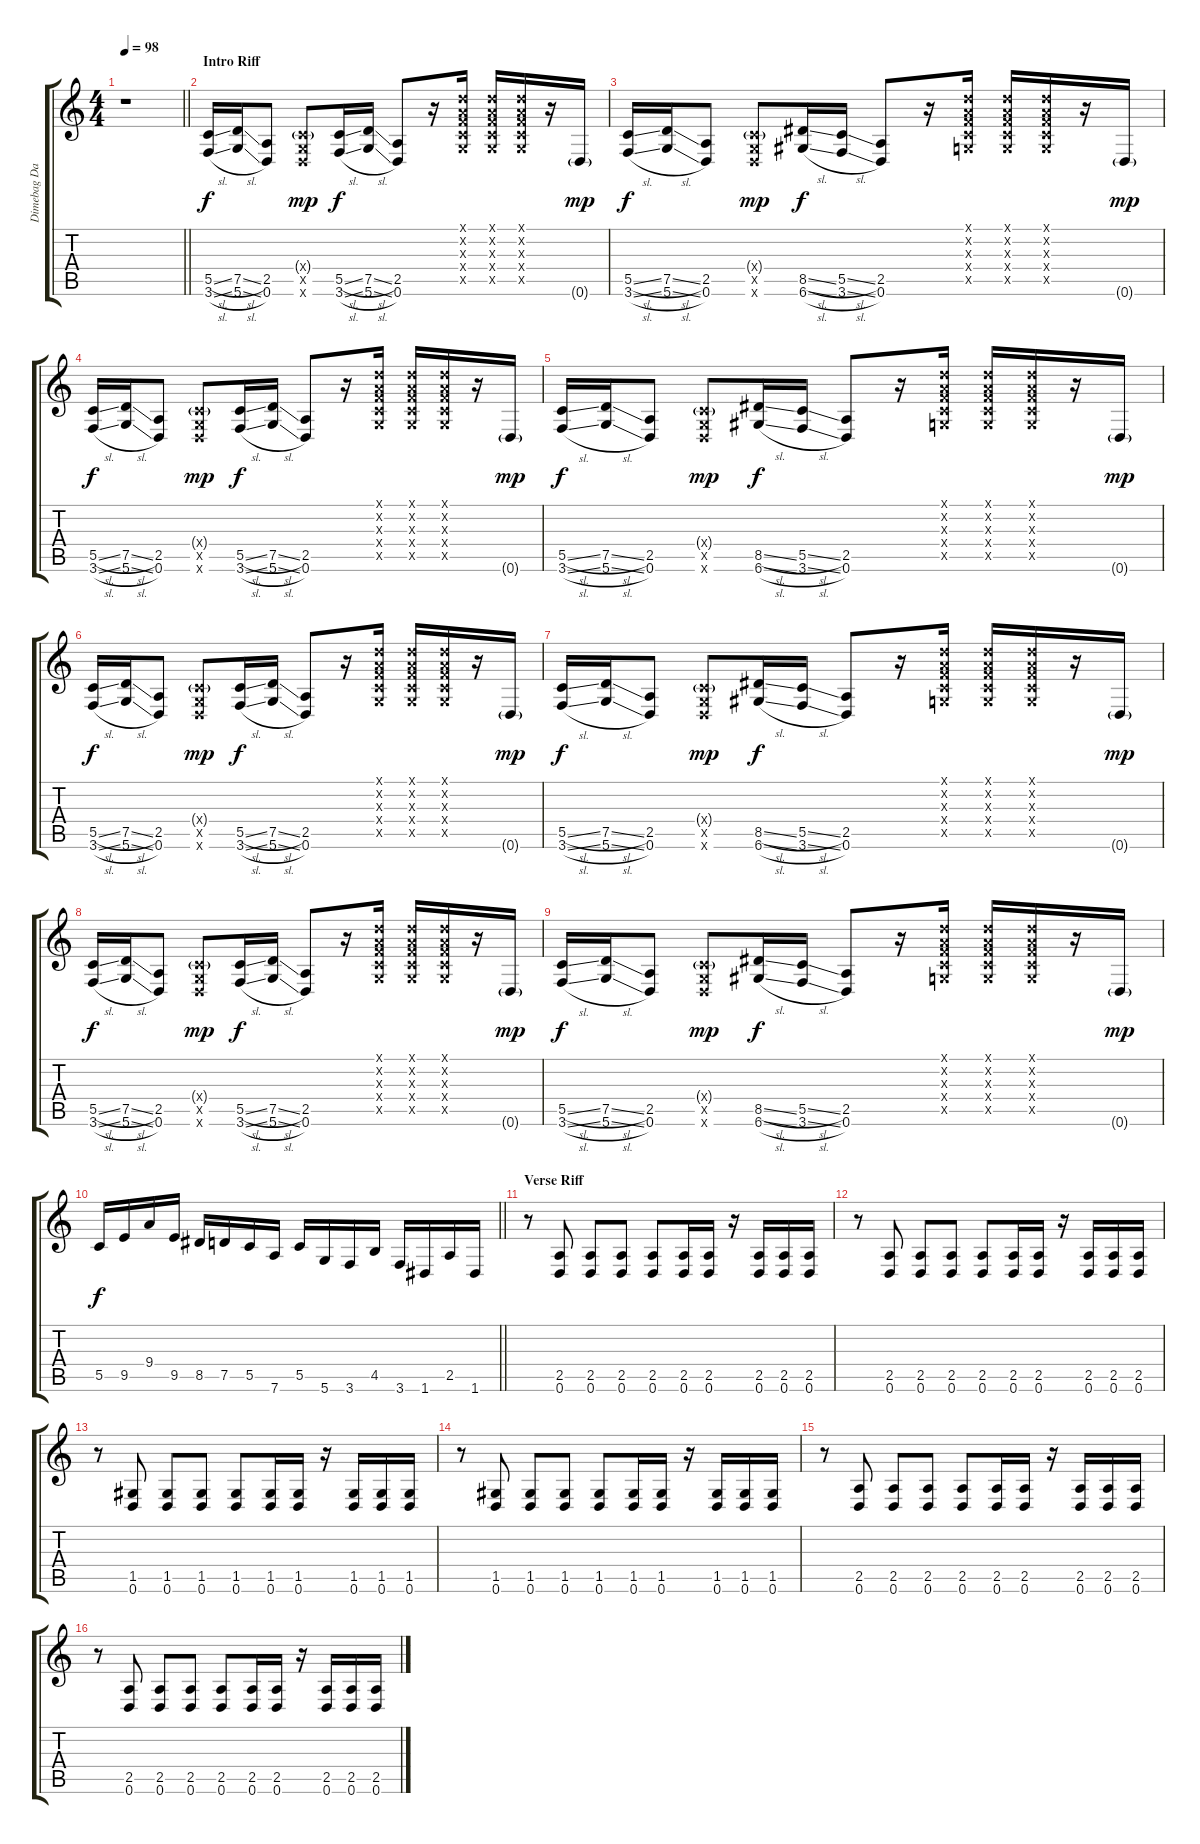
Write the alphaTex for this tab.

\track ("Dimebag Darrell" "Dimebag Da") {instrument distortionguitar}
\staff {score tabs}
\tuning (D4 A3 F3 C3 G2 D2) {hide}
\ts (4 4)
\tempo 98
\clef g2
\barLineRight lightlight
\ks c
r.1{dy f instrument distortionguitar} |
\section ("" "Intro Riff")
(5.5{sl} 3.6{sl}).16 (7.5{sl} 5.6{sl}).16 (2.5 0.6).8 (0.4{g x} 0.5{x} 0.6{x}).8{dy mp} (5.5{sl} 3.6{sl}).16{dy f} (7.5{sl} 5.6{sl}).16 (2.5 0.6).8 r.16 (0.1{x} 0.2{x} 0.3{x} 0.4{x} 0.5{x}).16 (0.1{x} 0.2{x} 0.3{x} 0.4{x} 0.5{x}).16 (0.1{x} 0.2{x} 0.3{x} 0.4{x} 0.5{x}).16 r.16 0.6{g}.16{dy mp} |
(5.5{sl} 3.6{sl}).16{dy f} (7.5{sl} 5.6{sl}).16 (2.5 0.6).8 (0.4{g x} 0.5{x} 0.6{x}).8{dy mp} (8.5{sl} 6.6{sl}).16{dy f} (5.5{sl} 3.6{sl}).16 (2.5 0.6).8 r.16 (0.1{x} 0.2{x} 0.3{x} 0.4{x} 0.5{x}).16 (0.1{x} 0.2{x} 0.3{x} 0.4{x} 0.5{x}).16 (0.1{x} 0.2{x} 0.3{x} 0.4{x} 0.5{x}).16 r.16 0.6{g}.16{dy mp} |
(5.5{sl} 3.6{sl}).16{dy f} (7.5{sl} 5.6{sl}).16 (2.5 0.6).8 (0.4{g x} 0.5{x} 0.6{x}).8{dy mp} (5.5{sl} 3.6{sl}).16{dy f} (7.5{sl} 5.6{sl}).16 (2.5 0.6).8 r.16 (0.1{x} 0.2{x} 0.3{x} 0.4{x} 0.5{x}).16 (0.1{x} 0.2{x} 0.3{x} 0.4{x} 0.5{x}).16 (0.1{x} 0.2{x} 0.3{x} 0.4{x} 0.5{x}).16 r.16 0.6{g}.16{dy mp} |
(5.5{sl} 3.6{sl}).16{dy f} (7.5{sl} 5.6{sl}).16 (2.5 0.6).8 (0.4{g x} 0.5{x} 0.6{x}).8{dy mp} (8.5{sl} 6.6{sl}).16{dy f} (5.5{sl} 3.6{sl}).16 (2.5 0.6).8 r.16 (0.1{x} 0.2{x} 0.3{x} 0.4{x} 0.5{x}).16 (0.1{x} 0.2{x} 0.3{x} 0.4{x} 0.5{x}).16 (0.1{x} 0.2{x} 0.3{x} 0.4{x} 0.5{x}).16 r.16 0.6{g}.16{dy mp} |
(5.5{sl} 3.6{sl}).16{dy f} (7.5{sl} 5.6{sl}).16 (2.5 0.6).8 (0.4{g x} 0.5{x} 0.6{x}).8{dy mp} (5.5{sl} 3.6{sl}).16{dy f} (7.5{sl} 5.6{sl}).16 (2.5 0.6).8 r.16 (0.1{x} 0.2{x} 0.3{x} 0.4{x} 0.5{x}).16 (0.1{x} 0.2{x} 0.3{x} 0.4{x} 0.5{x}).16 (0.1{x} 0.2{x} 0.3{x} 0.4{x} 0.5{x}).16 r.16 0.6{g}.16{dy mp} |
(5.5{sl} 3.6{sl}).16{dy f} (7.5{sl} 5.6{sl}).16 (2.5 0.6).8 (0.4{g x} 0.5{x} 0.6{x}).8{dy mp} (8.5{sl} 6.6{sl}).16{dy f} (5.5{sl} 3.6{sl}).16 (2.5 0.6).8 r.16 (0.1{x} 0.2{x} 0.3{x} 0.4{x} 0.5{x}).16 (0.1{x} 0.2{x} 0.3{x} 0.4{x} 0.5{x}).16 (0.1{x} 0.2{x} 0.3{x} 0.4{x} 0.5{x}).16 r.16 0.6{g}.16{dy mp} |
(5.5{sl} 3.6{sl}).16{dy f} (7.5{sl} 5.6{sl}).16 (2.5 0.6).8 (0.4{g x} 0.5{x} 0.6{x}).8{dy mp} (5.5{sl} 3.6{sl}).16{dy f} (7.5{sl} 5.6{sl}).16 (2.5 0.6).8 r.16 (0.1{x} 0.2{x} 0.3{x} 0.4{x} 0.5{x}).16 (0.1{x} 0.2{x} 0.3{x} 0.4{x} 0.5{x}).16 (0.1{x} 0.2{x} 0.3{x} 0.4{x} 0.5{x}).16 r.16 0.6{g}.16{dy mp} |
(5.5{sl} 3.6{sl}).16{dy f} (7.5{sl} 5.6{sl}).16 (2.5 0.6).8 (0.4{g x} 0.5{x} 0.6{x}).8{dy mp} (8.5{sl} 6.6{sl}).16{dy f} (5.5{sl} 3.6{sl}).16 (2.5 0.6).8 r.16 (0.1{x} 0.2{x} 0.3{x} 0.4{x} 0.5{x}).16 (0.1{x} 0.2{x} 0.3{x} 0.4{x} 0.5{x}).16 (0.1{x} 0.2{x} 0.3{x} 0.4{x} 0.5{x}).16 r.16 0.6{g}.16{dy mp} |
\barLineRight lightlight
5.5.16{dy f} 9.5.16 9.4.16 9.5.16 8.5.16 7.5.16 5.5.16 7.6.16 5.5.16 5.6.16 3.6.16 4.5.16 3.6.16 1.6.16 2.5.16 1.6.16 |
\section ("" "Verse Riff")
r.8 (2.5 0.6).8{instrument electricguitarmuted} (2.5 0.6).8 (2.5 0.6).8 (2.5 0.6).8 (2.5 0.6).16 (2.5 0.6).16 r.16 (2.5 0.6).16 (2.5 0.6).16 (2.5 0.6).16 |
r.8 (2.5 0.6).8 (2.5 0.6).8 (2.5 0.6).8 (2.5 0.6).8 (2.5 0.6).16 (2.5 0.6).16 r.16 (2.5 0.6).16 (2.5 0.6).16 (2.5 0.6).16 |
r.8 (1.5 0.6).8{instrument overdrivenguitar} (1.5 0.6).8 (1.5 0.6).8 (1.5 0.6).8 (1.5 0.6).16 (1.5 0.6).16 r.16 (1.5 0.6).16 (1.5 0.6).16 (1.5 0.6).16 |
r.8 (1.5 0.6).8 (1.5 0.6).8 (1.5 0.6).8 (1.5 0.6).8 (1.5 0.6).16 (1.5 0.6).16 r.16 (1.5 0.6).16 (1.5 0.6).16 (1.5 0.6).16 |
r.8 (2.5 0.6).8{instrument electricguitarmuted} (2.5 0.6).8 (2.5 0.6).8 (2.5 0.6).8 (2.5 0.6).16 (2.5 0.6).16 r.16 (2.5 0.6).16 (2.5 0.6).16 (2.5 0.6).16 |
r.8 (2.5 0.6).8 (2.5 0.6).8 (2.5 0.6).8 (2.5 0.6).8 (2.5 0.6).16 (2.5 0.6).16 r.16 (2.5 0.6).16 (2.5 0.6).16 (2.5 0.6).16
